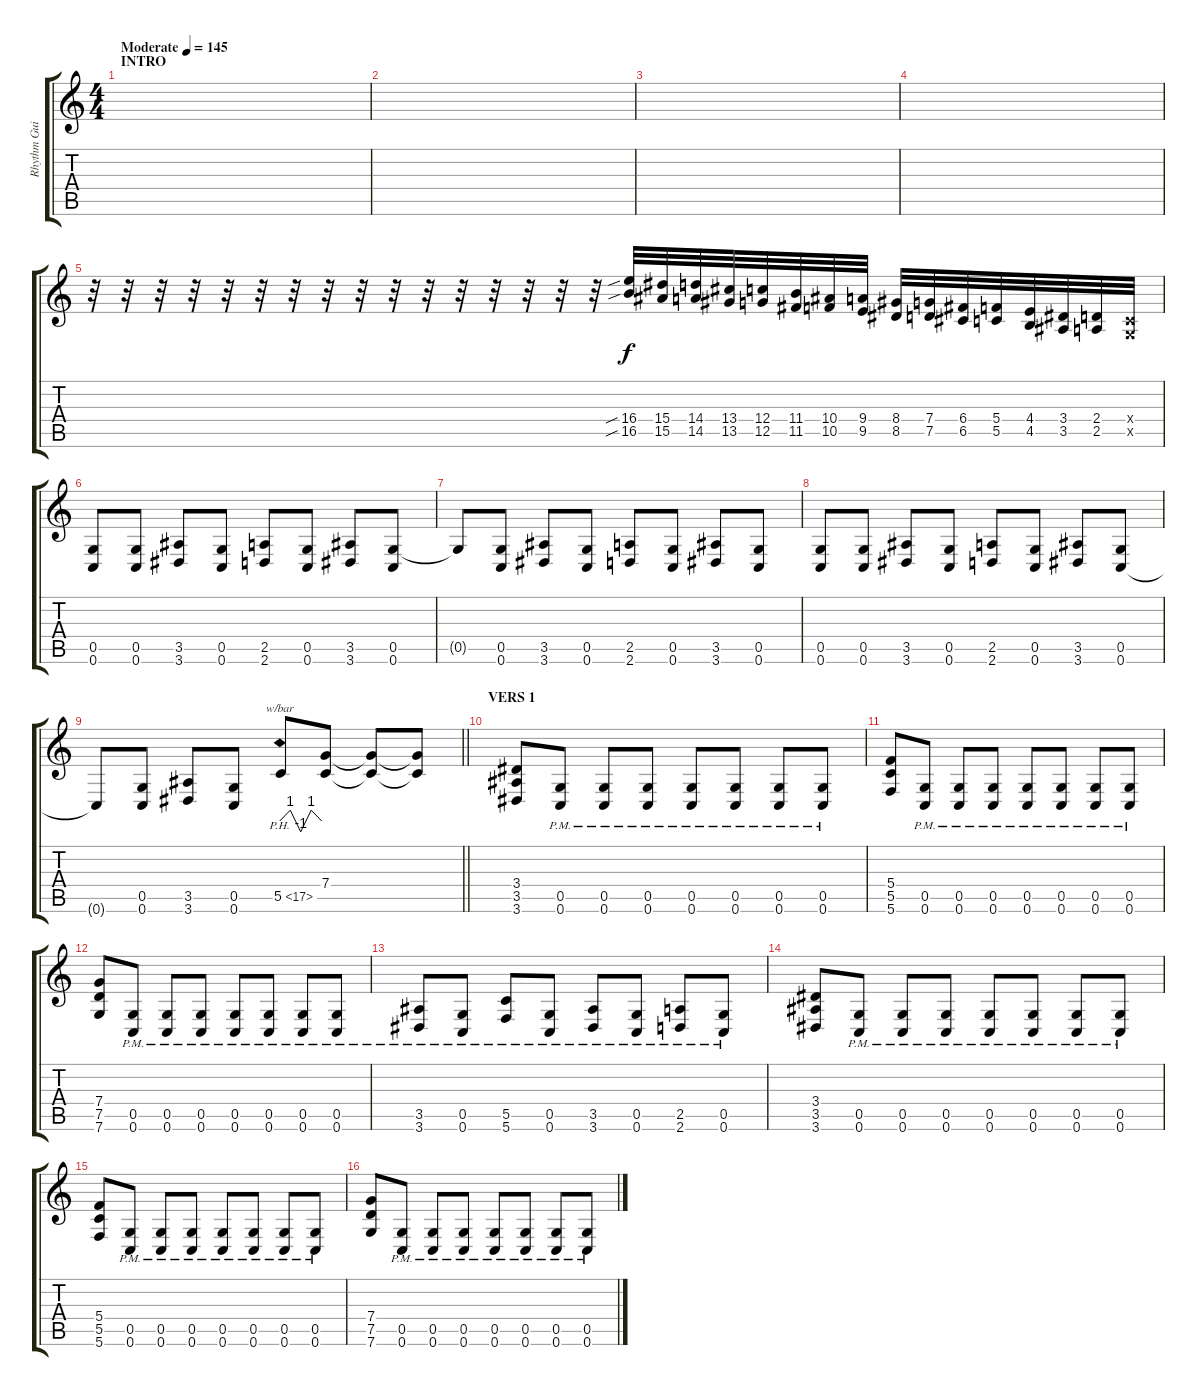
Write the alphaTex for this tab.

\track ("Rhythm Guitar" "Rhythm Gui") {instrument distortionguitar}
\staff {score tabs}
\tuning (D4 A3 F3 C3 G2 C2) {hide}
\ts (4 4)
\section ("" "INTRO")
\tempo (145 "Moderate")
\clef g2
\ks c
|
|
|
|
r.32 r.32 r.32 r.32 r.32 r.32 r.32 r.32 r.32 r.32 r.32 r.32 r.32 r.32 r.32 r.32 (16.4{sib} 16.5{sib}).32 (15.4 15.5).32 (14.4 14.5).32 (13.4 13.5).32 (12.4 12.5).32 (11.4 11.5).32 (10.4 10.5).32 (9.4 9.5).32 (8.4 8.5).32 (7.4 7.5).32 (6.4 6.5).32 (5.4 5.5).32 (4.4 4.5).32 (3.4 3.5).32 (2.4 2.5).32 (0.4{x} 0.5{x}).32 |
(0.5 0.6).8 (0.5 0.6).8 (3.5 3.6).8 (0.5 0.6).8 (2.5 2.6).8 (0.5 0.6).8 (3.5 3.6).8 (0.5 0.6).8 |
0.5{t}.8 (0.5 0.6).8 (3.5 3.6).8 (0.5 0.6).8 (2.5 2.6).8 (0.5 0.6).8 (3.5 3.6).8 (0.5 0.6).8 |
(0.5 0.6).8 (0.5 0.6).8 (3.5 3.6).8 (0.5 0.6).8 (2.5 2.6).8 (0.5 0.6).8 (3.5 3.6).8 (0.5 0.6).8 |
\barLineRight lightlight
0.6{t}.8 (0.5 0.6).8 (3.5 3.6).8 (0.5 0.6).8 5.5{ph 12}.8{tbe (custom default 0 0 15 4 30 -4 45 4 60 0)} (7.4 5.5{t}).8 (7.4{t} 5.5{t}).8 (7.4{t} 5.5{t}).8 |
\section ("" "VERS 1")
(3.4 3.5 3.6).8 (0.5{pm} 0.6).8 (0.5{pm} 0.6).8 (0.5{pm} 0.6).8 (0.5{pm} 0.6).8 (0.5{pm} 0.6).8 (0.5{pm} 0.6).8 (0.5{pm} 0.6).8 |
(5.4 5.5 5.6).8 (0.5{pm} 0.6).8 (0.5{pm} 0.6).8 (0.5{pm} 0.6).8 (0.5{pm} 0.6).8 (0.5{pm} 0.6).8 (0.5{pm} 0.6).8 (0.5{pm} 0.6).8 |
(7.4 7.5 7.6).8 (0.5{pm} 0.6).8 (0.5{pm} 0.6).8 (0.5{pm} 0.6).8 (0.5{pm} 0.6).8 (0.5{pm} 0.6).8 (0.5{pm} 0.6).8 (0.5{pm} 0.6).8 |
(3.5{pm} 3.6).8 (0.5{pm} 0.6).8 (5.5{pm} 5.6).8 (0.5{pm} 0.6).8 (3.5{pm} 3.6).8 (0.5{pm} 0.6).8 (2.5{pm} 2.6).8 (0.5{pm} 0.6).8 |
(3.4 3.5 3.6).8 (0.5{pm} 0.6).8 (0.5{pm} 0.6).8 (0.5{pm} 0.6).8 (0.5{pm} 0.6).8 (0.5{pm} 0.6).8 (0.5{pm} 0.6).8 (0.5{pm} 0.6).8 |
(5.4 5.5 5.6).8 (0.5{pm} 0.6).8 (0.5{pm} 0.6).8 (0.5{pm} 0.6).8 (0.5{pm} 0.6).8 (0.5{pm} 0.6).8 (0.5{pm} 0.6).8 (0.5{pm} 0.6).8 |
(7.4 7.5 7.6).8 (0.5{pm} 0.6).8 (0.5{pm} 0.6).8 (0.5{pm} 0.6).8 (0.5{pm} 0.6).8 (0.5{pm} 0.6).8 (0.5{pm} 0.6).8 (0.5{pm} 0.6).8
